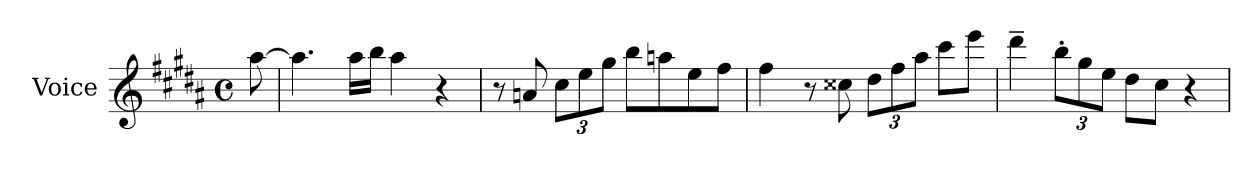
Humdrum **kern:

**kern
*part1
*staff1
*I"Voice
*I'Voice
*clefG2
*k[f#c#g#d#a#]
*M4/4
*met(c)
=
[>8aa#\
=1
4.aa#\]
16aa#\LL
16bb\JJ
4aa#\
4r
=2
8r
8an/
12cc#\L
12ee\
12gg#\J
8bb\L
8aan\
8ee\
8ff#\J
=3
4ff#\
8r
8cc##X\
12dd#\L
12ff#\
12aa#\J
8ccc#\L
8eee\J
=4
4ddd#~>\
12bb'>\L
12gg#\
12ee\J
8dd#\L
8cc#\J
4r
=
*-
